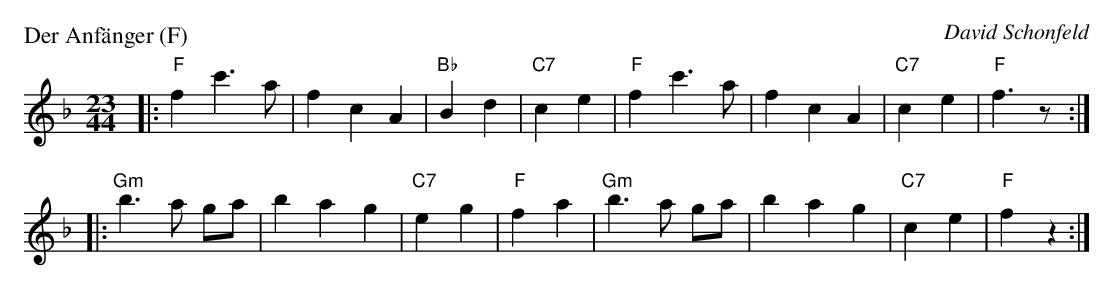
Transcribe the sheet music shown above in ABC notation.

X:1
P: Der Anf\"anger (F)
C: David Schonfeld
M: 23/44
L: 1/8
K: F
|:  "F"f2 c'3 a | f2 c2 A2 | "Bb"B2 d2 | "C7"c2 e2 \
|   "F"f2 c'3 a | f2 c2 A2 | "C7"c2 e2 | "F"f3   z :|
|: "Gm"b3 a  ga | b2 a2 g2 | "C7"e2 g2 | "F"f2  a2 \
|  "Gm"b3 a  ga | b2 a2 g2 | "C7"c2 e2 | "F"f2  z2 :|
